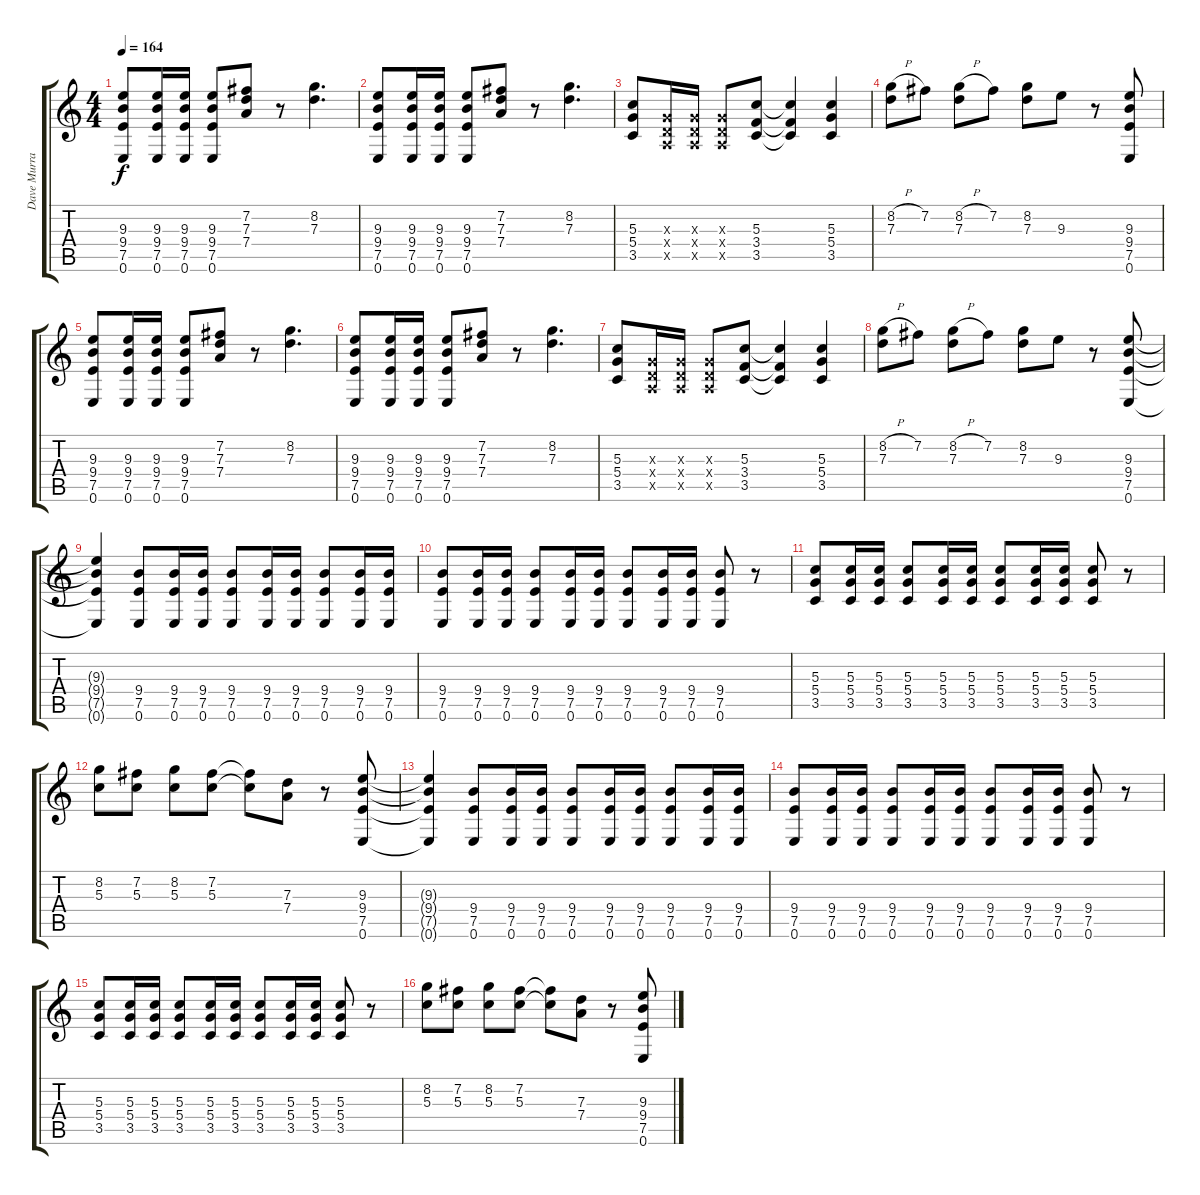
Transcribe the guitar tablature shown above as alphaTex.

\track ("Dave Murray (Guitar 2)" "Dave Murra") {instrument distortionguitar}
\staff {score tabs}
\tuning (E4 B3 G3 D3 A2 E2) {hide}
\ts (4 4)
\tempo 164
\clef g2
\ks c
(9.3 9.4 7.5 0.6).8{dy f} (9.3 9.4 7.5 0.6).16 (9.3 9.4 7.5 0.6).16 (9.3 9.4 7.5 0.6).8 (7.2 7.3 7.4).8 r.8 (8.2 7.3).4{d} |
(9.3 9.4 7.5 0.6).8 (9.3 9.4 7.5 0.6).16 (9.3 9.4 7.5 0.6).16 (9.3 9.4 7.5 0.6).8 (7.2 7.3 7.4).8 r.8 (8.2 7.3).4{d} |
(5.3 5.4 3.5).8 (0.3{x} 0.4{x} 0.5{x}).16 (0.3{x} 0.4{x} 0.5{x}).16 (0.3{x} 0.4{x} 0.5{x}).8 (5.3 3.4 3.5).8 (5.3{t} 3.4{t} 3.5{t}).4 (5.3 5.4 3.5).4 |
(8.2{h} 7.3).8 7.2.8 (8.2{h} 7.3).8 7.2.8 (8.2 7.3).8 9.3.8 r.8 (9.3 9.4 7.5 0.6).8 |
(9.3 9.4 7.5 0.6).8 (9.3 9.4 7.5 0.6).16 (9.3 9.4 7.5 0.6).16 (9.3 9.4 7.5 0.6).8 (7.2 7.3 7.4).8 r.8 (8.2 7.3).4{d} |
(9.3 9.4 7.5 0.6).8 (9.3 9.4 7.5 0.6).16 (9.3 9.4 7.5 0.6).16 (9.3 9.4 7.5 0.6).8 (7.2 7.3 7.4).8 r.8 (8.2 7.3).4{d} |
(5.3 5.4 3.5).8 (0.3{x} 0.4{x} 0.5{x}).16 (0.3{x} 0.4{x} 0.5{x}).16 (0.3{x} 0.4{x} 0.5{x}).8 (5.3 3.4 3.5).8 (5.3{t} 3.4{t} 3.5{t}).4 (5.3 5.4 3.5).4 |
(8.2{h} 7.3).8 7.2.8 (8.2{h} 7.3).8 7.2.8 (8.2 7.3).8 9.3.8 r.8 (9.3 9.4 7.5 0.6).8 |
(9.3{t} 9.4{t} 7.5{t} 0.6{t}).4 (9.4 7.5 0.6).8 (9.4 7.5 0.6).16 (9.4 7.5 0.6).16 (9.4 7.5 0.6).8 (9.4 7.5 0.6).16 (9.4 7.5 0.6).16 (9.4 7.5 0.6).8 (9.4 7.5 0.6).16 (9.4 7.5 0.6).16 |
(9.4 7.5 0.6).8 (9.4 7.5 0.6).16 (9.4 7.5 0.6).16 (9.4 7.5 0.6).8 (9.4 7.5 0.6).16 (9.4 7.5 0.6).16 (9.4 7.5 0.6).8 (9.4 7.5 0.6).16 (9.4 7.5 0.6).16 (9.4 7.5 0.6).8 r.8 |
(5.3 5.4 3.5).8 (5.3 5.4 3.5).16 (5.3 5.4 3.5).16 (5.3 5.4 3.5).8 (5.3 5.4 3.5).16 (5.3 5.4 3.5).16 (5.3 5.4 3.5).8 (5.3 5.4 3.5).16 (5.3 5.4 3.5).16 (5.3 5.4 3.5).8 r.8 |
(8.2 5.3).8 (7.2 5.3).8 (8.2 5.3).8 (7.2 5.3).8 (7.2{t} 5.3{t}).8 (7.3 7.4).8 r.8 (9.3 9.4 7.5 0.6).8 |
(9.3{t} 9.4{t} 7.5{t} 0.6{t}).4 (9.4 7.5 0.6).8 (9.4 7.5 0.6).16 (9.4 7.5 0.6).16 (9.4 7.5 0.6).8 (9.4 7.5 0.6).16 (9.4 7.5 0.6).16 (9.4 7.5 0.6).8 (9.4 7.5 0.6).16 (9.4 7.5 0.6).16 |
(9.4 7.5 0.6).8 (9.4 7.5 0.6).16 (9.4 7.5 0.6).16 (9.4 7.5 0.6).8 (9.4 7.5 0.6).16 (9.4 7.5 0.6).16 (9.4 7.5 0.6).8 (9.4 7.5 0.6).16 (9.4 7.5 0.6).16 (9.4 7.5 0.6).8 r.8 |
(5.3 5.4 3.5).8 (5.3 5.4 3.5).16 (5.3 5.4 3.5).16 (5.3 5.4 3.5).8 (5.3 5.4 3.5).16 (5.3 5.4 3.5).16 (5.3 5.4 3.5).8 (5.3 5.4 3.5).16 (5.3 5.4 3.5).16 (5.3 5.4 3.5).8 r.8 |
(8.2 5.3).8 (7.2 5.3).8 (8.2 5.3).8 (7.2 5.3).8 (7.2{t} 5.3{t}).8 (7.3 7.4).8 r.8 (9.3 9.4 7.5 0.6).8
